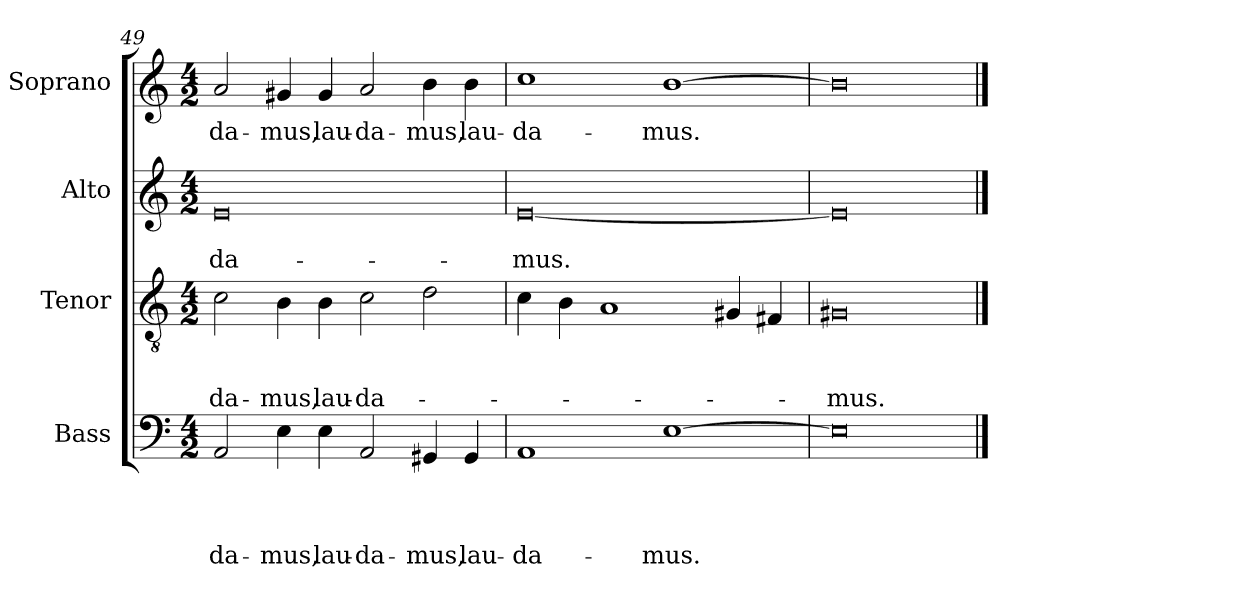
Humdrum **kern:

**kern	**text	**text	**text	**text	**kern	**text	**text	**text	**kern	**text	**text	**kern	**text
*part4	*part4	*part4	*part4	*part4	*part3	*part3	*part3	*part3	*part2	*part2	*part2	*part1	*part1
*staff4	*staff4	*staff4	*staff4	*staff4	*staff3	*staff3	*staff3	*staff3	*staff2	*staff2	*staff2	*staff1	*staff1
*I"Bass	*	*	*	*	*I"Tenor	*	*	*	*I"Alto	*	*	*I"Soprano	*
*I'B	*	*	*	*	*I'T	*	*	*	*I'A	*	*	*I'S	*
!!LO:LB:g=z
*clefF4	*	*	*	*	*clefGv2	*	*	*	*clefG2	*	*	*clefG2	*
*k[]	*	*	*	*	*k[]	*	*	*	*k[]	*	*	*k[]	*
*C:	*	*	*	*	*C:	*	*	*	*C:	*	*	*C:	*
*M4/2	*	*	*	*	*M4/2	*	*	*	*M4/2	*	*	*M4/2	*
=49	=49	=49	=49	=49	=49	=49	=49	=49	=49	=49	=49	=49	=49
2AA/	.	.	.	-da-	2c\	.	.	-da-	0e	.	-da-	2a/	-da-
4E\	.	.	.	-mus,	4B\	.	.	-mus,	.	.	.	4g#X/	-mus,
4E\	.	.	.	lau-	4B\	.	.	lau-	.	.	.	4g#/	lau-
2AA/	.	.	.	-da-	2c\	.	.	-da-	.	.	.	2a/	-da-
4GG#X/	.	.	.	-mus,	2d\	.	.	.	.	.	.	4b\	-mus,
4GG#/	.	.	.	lau-	.	.	.	.	.	.	.	4b\	lau-
=50	=50	=50	=50	=50	=50	=50	=50	=50	=50	=50	=50	=50	=50
1AA	.	.	.	-da-	4c\	.	.	.	[0e	.	-mus.	1cc	-da-
.	.	.	.	.	4B\	.	.	.	.	.	.	.	.
.	.	.	.	.	1A	.	.	.	.	.	.	.	.
[1E	.	.	.	-mus.	.	.	.	.	.	.	.	[1b	-mus.
.	.	.	.	.	4G#X/	.	.	.	.	.	.	.	.
.	.	.	.	.	4F#X/	.	.	.	.	.	.	.	.
=51	=51	=51	=51	=51	=51	=51	=51	=51	=51	=51	=51	=51	=51
0E]	.	.	.	.	0G#X	.	.	-mus.	0e]	.	.	0b]	.
==	==	==	==	==	==	==	==	==	==	==	==	==	==
*-	*-	*-	*-	*-	*-	*-	*-	*-	*-	*-	*-	*-	*-
